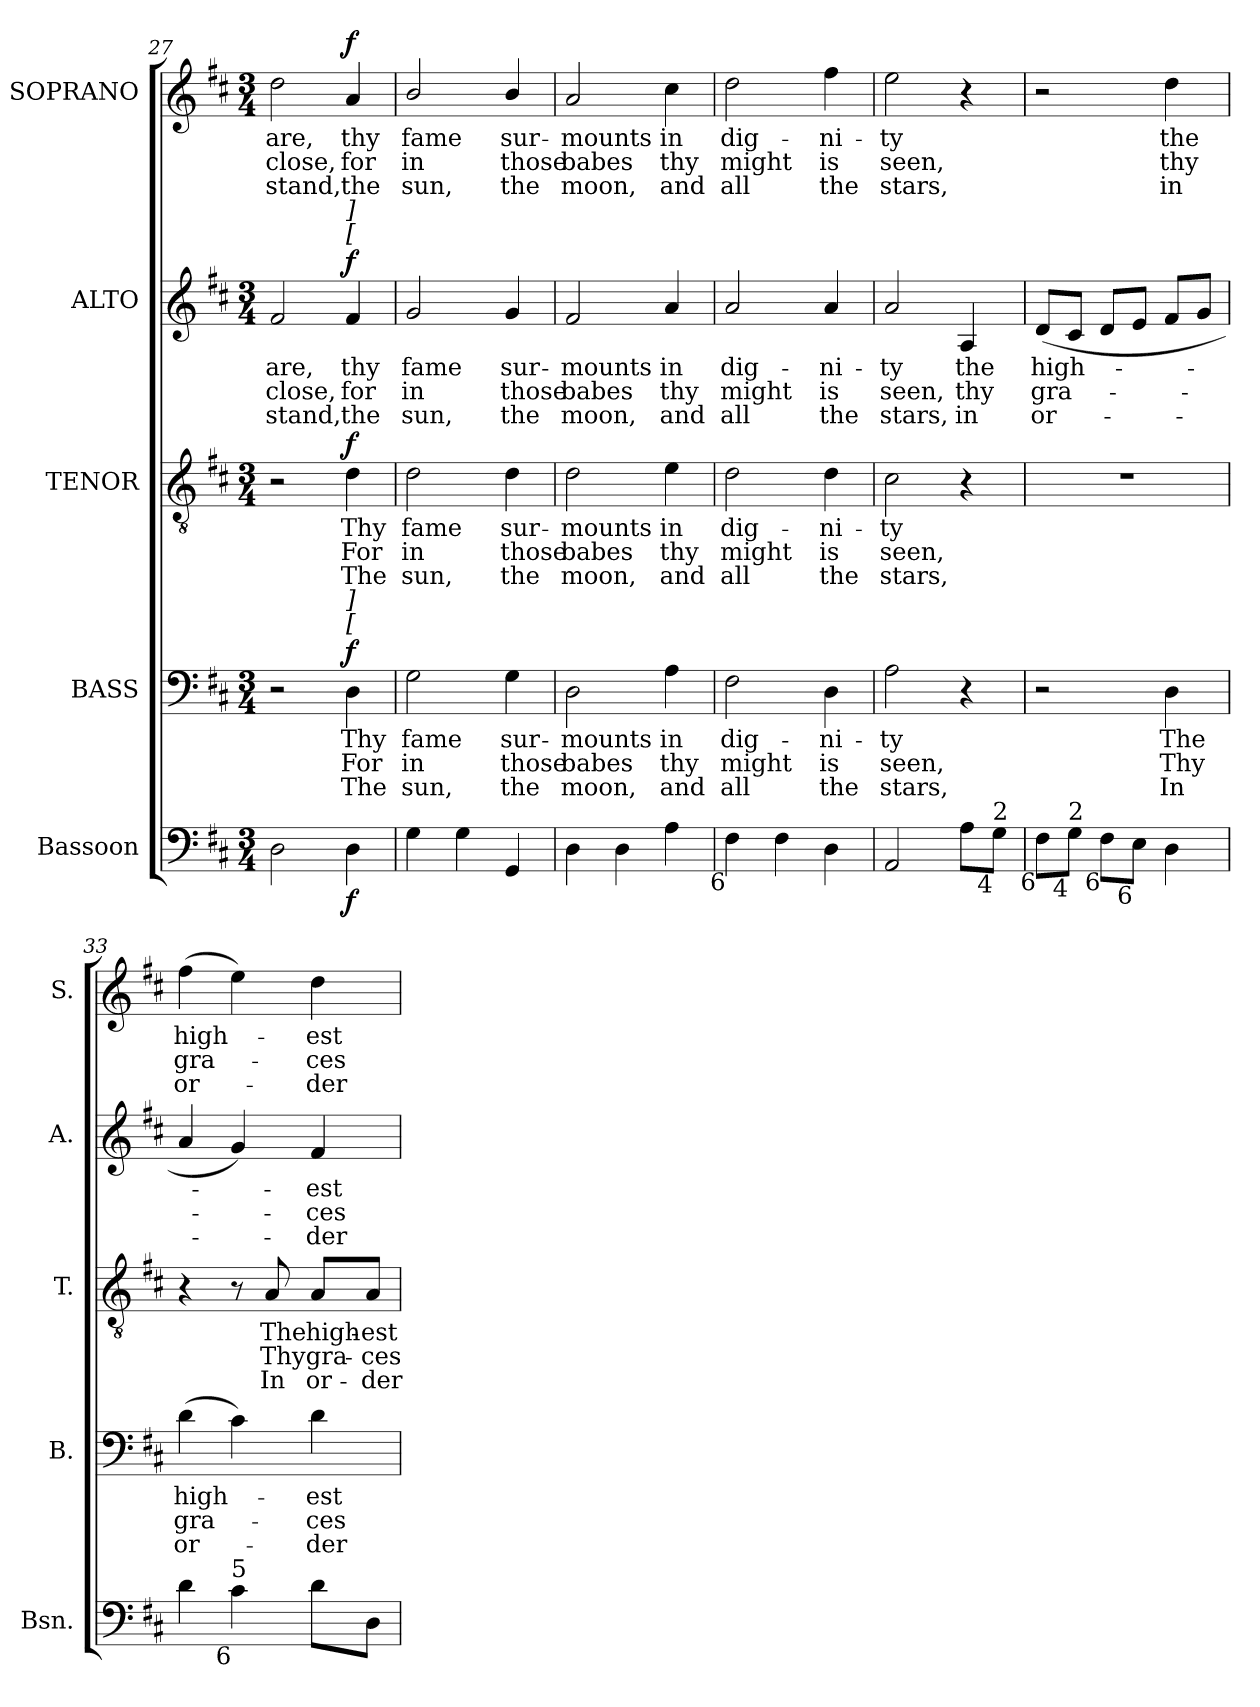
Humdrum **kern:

**kern	**dynam	**kern	**text	**text	**text	**dynam	**kern	**text	**text	**text	**dynam	**kern	**text	**text	**text	**dynam	**kern	**text	**text	**text	**dynam
*part5	*part5	*part4	*part4	*part4	*part4	*part4	*part3	*part3	*part3	*part3	*part3	*part2	*part2	*part2	*part2	*part2	*part1	*part1	*part1	*part1	*part1
*staff5	*staff5	*staff4	*staff4	*staff4	*staff4	*staff4	*staff3	*staff3	*staff3	*staff3	*staff3	*staff2	*staff2	*staff2	*staff2	*staff2	*staff1	*staff1	*staff1	*staff1	*staff1
*I"Bassoon	*	*I"BASS	*	*	*	*	*I"TENOR	*	*	*	*	*I"ALTO	*	*	*	*	*I"SOPRANO	*	*	*	*
*I'Bsn.	*	*I'B.	*	*	*	*	*I'T.	*	*	*	*	*I'A.	*	*	*	*	*I'S.	*	*	*	*
*clefF4	*	*clefF4	*	*	*	*	*clefGv2	*	*	*	*	*clefG2	*	*	*	*	*clefG2	*	*	*	*
*	*	*	*	*	*	*	*ITrd7c12	*	*	*	*	*	*	*	*	*	*	*	*	*	*
*k[f#c#]	*	*k[f#c#]	*	*	*	*	*k[f#c#]	*	*	*	*	*k[f#c#]	*	*	*	*	*k[f#c#]	*	*	*	*
*D:	*	*D:	*	*	*	*	*D:	*	*	*	*	*D:	*	*	*	*	*D:	*	*	*	*
*M3/4	*	*M3/4	*	*	*	*	*M3/4	*	*	*	*	*M3/4	*	*	*	*	*M3/4	*	*	*	*
=27	=27	=27	=27	=27	=27	=27	=27	=27	=27	=27	=27	=27	=27	=27	=27	=27	=27	=27	=27	=27	=27
!	!	!	!	!	!	!	!	!	!	!	!	!	!LO:LY:b:color=#000000	!LO:LY:b:color=#000000	!LO:LY:b:color=#000000	!	!	!	!	!	!
!	!	!	!	!	!	!	!	!	!	!	!	!	!	!	!	!	!	!LO:LY:b:color=#000000	!LO:LY:b:color=#000000	!LO:LY:b:color=#000000	!
2Di\	.	2r	.	.	.	.	2r	.	.	.	.	2f#i/	are,	-close,	stand,	.	2ddi\	are,	-close,	stand,	.
!	!	!	!LO:LY:b:color=#000000	!LO:LY:b:color=#000000	!LO:LY:b:color=#000000	!	!	!	!	!	!	!	!	!	!	!	!	!	!	!	!
!	!	!	!	!	!	!	!	!LO:LY:b:color=#000000	!LO:LY:b:color=#000000	!LO:LY:b:color=#000000	!	!	!	!	!	!	!	!	!	!	!
!	!	!	!	!	!	!	!	!	!	!	!	!	!LO:LY:b:color=#000000	!LO:LY:b:color=#000000	!LO:LY:b:color=#000000	!	!	!	!	!	!
!	!	!	!	!	!	!	!	!	!	!	!	!LO:TX:a:i:t=[	!	!	!	!	!	!	!	!	!
!	!	!	!	!	!	!	!	!	!	!	!	!LO:TX:a:i:t=]	!	!	!	!	!	!	!	!	!
!	!	!LO:TX:a:i:t=[	!	!	!	!	!	!	!	!	!	!	!	!	!	!	!	!	!	!	!
!	!	!LO:TX:a:i:t=]	!	!	!	!	!	!	!	!	!	!	!	!	!	!	!	!	!	!	!
!	!	!	!	!	!	!	!	!	!	!	!	!	!	!	!	!	!	!LO:LY:b:color=#000000	!LO:LY:b:color=#000000	!LO:LY:b:color=#000000	!
4Di\	f	4Di\	Thy	For	The	f	4Di\	Thy	For	The	f	4f#i/	thy	for	the	f	4ai/	thy	for	the	f
=28	=28	=28	=28	=28	=28	=28	=28	=28	=28	=28	=28	=28	=28	=28	=28	=28	=28	=28	=28	=28	=28
!	!	!	!LO:LY:b:color=#000000	!LO:LY:b:color=#000000	!LO:LY:b:color=#000000	!	!	!	!	!	!	!	!	!	!	!	!	!	!	!	!
!	!	!	!	!	!	!	!	!LO:LY:b:color=#000000	!LO:LY:b:color=#000000	!LO:LY:b:color=#000000	!	!	!	!	!	!	!	!	!	!	!
!	!	!	!	!	!	!	!	!	!	!	!	!	!LO:LY:b:color=#000000	!LO:LY:b:color=#000000	!LO:LY:b:color=#000000	!	!	!	!	!	!
!	!	!	!	!	!	!	!	!	!	!	!	!	!	!	!	!	!	!LO:LY:b:color=#000000	!LO:LY:b:color=#000000	!LO:LY:b:color=#000000	!
4Gi\	.	2Gi\	fame	in	sun,	.	2Di\	fame	in	sun,	.	2gi/	fame	in	sun,	.	2bi/	fame	in	sun,	.
4Gi\	.	.	.	.	.	.	.	.	.	.	.	.	.	.	.	.	.	.	.	.	.
!	!	!	!LO:LY:b:color=#000000	!LO:LY:b:color=#000000	!LO:LY:b:color=#000000	!	!	!	!	!	!	!	!	!	!	!	!	!	!	!	!
!	!	!	!	!	!	!	!	!LO:LY:b:color=#000000	!LO:LY:b:color=#000000	!LO:LY:b:color=#000000	!	!	!	!	!	!	!	!	!	!	!
!	!	!	!	!	!	!	!	!	!	!	!	!	!LO:LY:b:color=#000000	!LO:LY:b:color=#000000	!LO:LY:b:color=#000000	!	!	!	!	!	!
!	!	!	!	!	!	!	!	!	!	!	!	!	!	!	!	!	!	!LO:LY:b:color=#000000	!LO:LY:b:color=#000000	!LO:LY:b:color=#000000	!
4GGi/	.	4Gi\	sur-	those	the	.	4Di\	sur-	those	the	.	4gi/	sur-	those	the	.	4bi/	sur-	those	the	.
!!LO:PB:g=z
=29	=29	=29	=29	=29	=29	=29	=29	=29	=29	=29	=29	=29	=29	=29	=29	=29	=29	=29	=29	=29	=29
!	!	!	!LO:LY:b:color=#000000	!LO:LY:b:color=#000000	!LO:LY:b:color=#000000	!	!	!	!	!	!	!	!	!	!	!	!	!	!	!	!
!	!	!	!	!	!	!	!	!LO:LY:b:color=#000000	!LO:LY:b:color=#000000	!LO:LY:b:color=#000000	!	!	!	!	!	!	!	!	!	!	!
!	!	!	!	!	!	!	!	!	!	!	!	!	!LO:LY:b:color=#000000	!LO:LY:b:color=#000000	!LO:LY:b:color=#000000	!	!	!	!	!	!
!	!	!	!	!	!	!	!	!	!	!	!	!	!	!	!	!	!	!LO:LY:b:color=#000000	!LO:LY:b:color=#000000	!LO:LY:b:color=#000000	!
4Di\	.	2Di\	-mounts	babes	moon,	.	2Di\	-mounts	babes	moon,	.	2f#i/	-mounts	babes	moon,	.	2ai/	-mounts	babes	moon,	.
4Di\	.	.	.	.	.	.	.	.	.	.	.	.	.	.	.	.	.	.	.	.	.
!	!	!	!LO:LY:b:color=#000000	!LO:LY:b:color=#000000	!LO:LY:b:color=#000000	!	!	!	!	!	!	!	!	!	!	!	!	!	!	!	!
!	!	!	!	!	!	!	!	!LO:LY:b:color=#000000	!LO:LY:b:color=#000000	!LO:LY:b:color=#000000	!	!	!	!	!	!	!	!	!	!	!
!	!	!	!	!	!	!	!	!	!	!	!	!	!LO:LY:b:color=#000000	!LO:LY:b:color=#000000	!LO:LY:b:color=#000000	!	!	!	!	!	!
!	!	!	!	!	!	!	!	!	!	!	!	!	!	!	!	!	!	!LO:LY:b:color=#000000	!LO:LY:b:color=#000000	!LO:LY:b:color=#000000	!
4Ai\	.	4Ai\	in	thy	and	.	4Ei\	in	thy	and	.	4ai/	in	thy	and	.	4cc#i\	in	thy	and	.
=30	=30	=30	=30	=30	=30	=30	=30	=30	=30	=30	=30	=30	=30	=30	=30	=30	=30	=30	=30	=30	=30
!	!	!	!LO:LY:b:color=#000000	!LO:LY:b:color=#000000	!LO:LY:b:color=#000000	!	!	!	!	!	!	!	!	!	!	!	!	!	!	!	!
!	!	!	!	!	!	!	!	!LO:LY:b:color=#000000	!LO:LY:b:color=#000000	!LO:LY:b:color=#000000	!	!	!	!	!	!	!	!	!	!	!
!	!	!	!	!	!	!	!	!	!	!	!	!	!LO:LY:b:color=#000000	!LO:LY:b:color=#000000	!LO:LY:b:color=#000000	!	!	!	!	!	!
!LO:TX:b:rj:t=6	!	!	!	!	!	!	!	!	!	!	!	!	!	!	!	!	!	!	!	!	!
!	!	!	!	!	!	!	!	!	!	!	!	!	!	!	!	!	!	!LO:LY:b:color=#000000	!LO:LY:b:color=#000000	!LO:LY:b:color=#000000	!
4F#i\	.	2F#i\	dig-	might	all	.	2Di\	dig-	might	all	.	2ai/	dig-	might	all	.	2ddi\	dig-	might	all	.
4F#i\	.	.	.	.	.	.	.	.	.	.	.	.	.	.	.	.	.	.	.	.	.
!	!	!	!LO:LY:b:color=#000000	!LO:LY:b:color=#000000	!LO:LY:b:color=#000000	!	!	!	!	!	!	!	!	!	!	!	!	!	!	!	!
!	!	!	!	!	!	!	!	!LO:LY:b:color=#000000	!LO:LY:b:color=#000000	!LO:LY:b:color=#000000	!	!	!	!	!	!	!	!	!	!	!
!	!	!	!	!	!	!	!	!	!	!	!	!	!LO:LY:b:color=#000000	!LO:LY:b:color=#000000	!LO:LY:b:color=#000000	!	!	!	!	!	!
!	!	!	!	!	!	!	!	!	!	!	!	!	!	!	!	!	!	!LO:LY:b:color=#000000	!LO:LY:b:color=#000000	!LO:LY:b:color=#000000	!
4Di\	.	4Di\	-ni-	is	the	.	4Di\	-ni-	is	the	.	4ai/	-ni-	is	the	.	4ff#i\	-ni-	is	the	.
=31	=31	=31	=31	=31	=31	=31	=31	=31	=31	=31	=31	=31	=31	=31	=31	=31	=31	=31	=31	=31	=31
!	!	!	!LO:LY:b:color=#000000	!LO:LY:b:color=#000000	!LO:LY:b:color=#000000	!	!	!	!	!	!	!	!	!	!	!	!	!	!	!	!
!	!	!	!	!	!	!	!	!LO:LY:b:color=#000000	!LO:LY:b:color=#000000	!LO:LY:b:color=#000000	!	!	!	!	!	!	!	!	!	!	!
!	!	!	!	!	!	!	!	!	!	!	!	!	!LO:LY:b:color=#000000	!LO:LY:b:color=#000000	!LO:LY:b:color=#000000	!	!	!	!	!	!
!	!	!	!	!	!	!	!	!	!	!	!	!	!	!	!	!	!	!LO:LY:b:color=#000000	!LO:LY:b:color=#000000	!LO:LY:b:color=#000000	!
2AAi/	.	2Ai\	-ty	seen,	stars,	.	2C#i\	-ty	seen,	stars,	.	2ai/	-ty	seen,	stars,	.	2eei\	-ty	seen,	stars,	.
!	!	!	!	!	!	!	!	!	!	!	!	!	!LO:LY:b:color=#000000	!LO:LY:b:color=#000000	!LO:LY:b:color=#000000	!	!	!	!	!	!
8Ai\L	.	4r	.	.	.	.	4r	.	.	.	.	4Ai/	the	thy	in	.	4r	.	.	.	.
!LO:TX:b:rj:t=4	!	!	!	!	!	!	!	!	!	!	!	!	!	!	!	!	!	!	!	!	!
!LO:TX:t=2	!	!	!	!	!	!	!	!	!	!	!	!	!	!	!	!	!	!	!	!	!
8Gi\J	.	.	.	.	.	.	.	.	.	.	.	.	.	.	.	.	.	.	.	.	.
=32	=32	=32	=32	=32	=32	=32	=32	=32	=32	=32	=32	=32	=32	=32	=32	=32	=32	=32	=32	=32	=32
!	!	!	!	!	!	!	!LO:N:vis=1	!	!	!	!	!	!	!	!	!	!	!	!	!	!
!LO:TX:b:rj:t=6	!	!	!	!	!	!	!	!	!	!	!	!	!	!	!	!	!	!	!	!	!
!	!	!	!	!	!	!	!	!	!	!	!	!	!LO:LY:b:color=#000000	!LO:LY:b:color=#000000	!LO:LY:b:color=#000000	!	!	!	!	!	!
8F#i\L	.	2r	.	.	.	.	2.r	.	.	.	.	(8di/L	high-	gra-	or-	.	2r	.	.	.	.
!LO:TX:b:rj:t=4	!	!	!	!	!	!	!	!	!	!	!	!	!	!	!	!	!	!	!	!	!
!LO:TX:t=2	!	!	!	!	!	!	!	!	!	!	!	!	!	!	!	!	!	!	!	!	!
8Gi\J	.	.	.	.	.	.	.	.	.	.	.	8c#i/J	.	.	.	.	.	.	.	.	.
!LO:TX:b:rj:t=6	!	!	!	!	!	!	!	!	!	!	!	!	!	!	!	!	!	!	!	!	!
8F#i\L	.	.	.	.	.	.	.	.	.	.	.	8di/L	.	.	.	.	.	.	.	.	.
!LO:TX:b:rj:t=6	!	!	!	!	!	!	!	!	!	!	!	!	!	!	!	!	!	!	!	!	!
8Ei\J	.	.	.	.	.	.	.	.	.	.	.	8ei/J	.	.	.	.	.	.	.	.	.
!	!	!	!LO:LY:b:color=#000000	!LO:LY:b:color=#000000	!LO:LY:b:color=#000000	!	!	!	!	!	!	!	!	!	!	!	!	!	!	!	!
!	!	!	!	!	!	!	!	!	!	!	!	!	!	!	!	!	!	!LO:LY:b:color=#000000	!LO:LY:b:color=#000000	!LO:LY:b:color=#000000	!
4Di\	.	4Di\	The	Thy	In	.	.	.	.	.	.	8f#i/L	.	.	.	.	4ddi\	the	thy	in	.
.	.	.	.	.	.	.	.	.	.	.	.	8gi/J	.	.	.	.	.	.	.	.	.
=33	=33	=33	=33	=33	=33	=33	=33	=33	=33	=33	=33	=33	=33	=33	=33	=33	=33	=33	=33	=33	=33
!	!	!	!LO:LY:b:color=#000000	!LO:LY:b:color=#000000	!LO:LY:b:color=#000000	!	!	!	!	!	!	!	!	!	!	!	!	!	!	!	!
!	!	!	!	!	!	!	!	!	!	!	!	!	!	!	!	!	!	!LO:LY:b:color=#000000	!LO:LY:b:color=#000000	!LO:LY:b:color=#000000	!
4di\	.	(4di\	high-	gra-	or-	.	4r	.	.	.	.	4ai/	.	.	.	.	(4ff#i\	high-	gra-	or-	.
!LO:TX:b:rj:t=6	!	!	!	!	!	!	!	!	!	!	!	!	!	!	!	!	!	!	!	!	!
!LO:TX:t=5	!	!	!	!	!	!	!	!	!	!	!	!	!	!	!	!	!	!	!	!	!
4c#i\	.	4c#i\)	.	.	.	.	8r	.	.	.	.	4gi/)	.	.	.	.	4eei\)	.	.	.	.
!	!	!	!	!	!	!	!	!LO:LY:b:color=#000000	!LO:LY:b:color=#000000	!LO:LY:b:color=#000000	!	!	!	!	!	!	!	!	!	!	!
.	.	.	.	.	.	.	8AAi/	The	Thy	In	.	.	.	.	.	.	.	.	.	.	.
!	!	!	!LO:LY:b:color=#000000	!LO:LY:b:color=#000000	!LO:LY:b:color=#000000	!	!	!	!	!	!	!	!	!	!	!	!	!	!	!	!
!	!	!	!	!	!	!	!	!LO:LY:b:color=#000000	!LO:LY:b:color=#000000	!LO:LY:b:color=#000000	!	!	!	!	!	!	!	!	!	!	!
!	!	!	!	!	!	!	!	!	!	!	!	!	!LO:LY:b:color=#000000	!LO:LY:b:color=#000000	!LO:LY:b:color=#000000	!	!	!	!	!	!
!	!	!	!	!	!	!	!	!	!	!	!	!	!	!	!	!	!	!LO:LY:b:color=#000000	!LO:LY:b:color=#000000	!LO:LY:b:color=#000000	!
8di\L	.	4di\	-est	-ces	-der	.	8AAi/L	high-	gra-	or-	.	4f#i/	-est	-ces	-der	.	4ddi\	-est	-ces	-der	.
!	!	!	!	!	!	!	!	!LO:LY:b:color=#000000	!LO:LY:b:color=#000000	!LO:LY:b:color=#000000	!	!	!	!	!	!	!	!	!	!	!
8Di\J	.	.	.	.	.	.	8AAi/J	-est	-ces	-der	.	.	.	.	.	.	.	.	.	.	.
=	=	=	=	=	=	=	=	=	=	=	=	=	=	=	=	=	=	=	=	=	=
*-	*-	*-	*-	*-	*-	*-	*-	*-	*-	*-	*-	*-	*-	*-	*-	*-	*-	*-	*-	*-	*-
